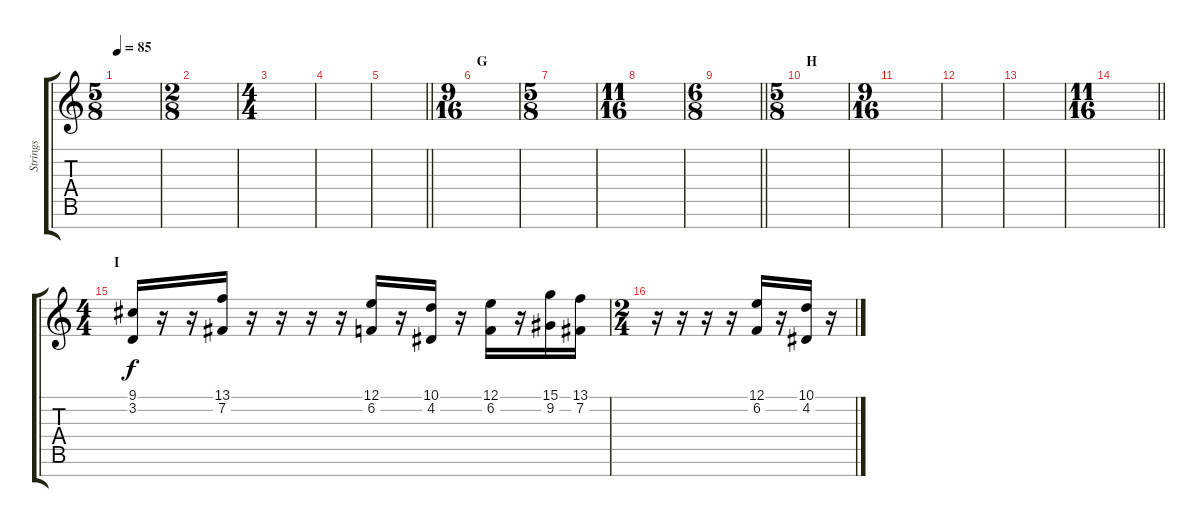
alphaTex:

\track ("Strings" "Strings") {instrument stringensemble1}
\staff {score tabs}
\tuning (E4 B3 G3 D3 A2 E2 B1) {hide}
\ts (5 8)
\tempo 85
\clef g2
\ks c
|
\ts (2 8)
|
\ts (4 4)
|
|
\barLineRight lightlight
|
\ts (9 16)
\section ("" "G")
|
\ts (5 8)
|
\ts (11 16)
|
\ts (6 8)
\barLineRight lightlight
|
\ts (5 8)
\section ("" "H")
|
\ts (9 16)
|
|
|
\ts (11 16)
\barLineRight lightlight
|
\ts (4 4)
\section ("" "I")
(9.1 3.2).16 r.16 r.16 (13.1 7.2).16 r.16 r.16 r.16 r.16 (12.1 6.2).16 r.16 (10.1 4.2).16 r.16 (12.1 6.2).16 r.16 (15.1 9.2).16 (13.1 7.2).16 |
\ts (2 4)
r.16 r.16 r.16 r.16 (12.1 6.2).16 r.16 (10.1 4.2).16 r.16
